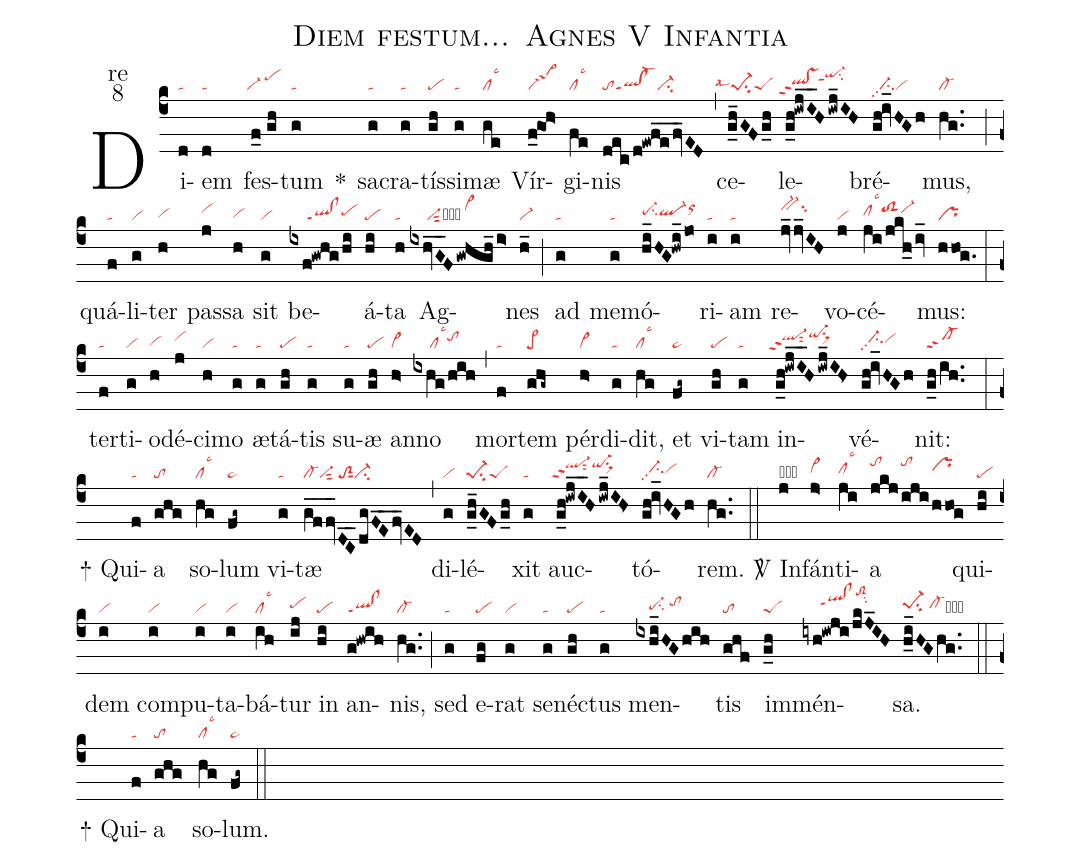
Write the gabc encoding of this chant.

name:Diem festum... Agnes V Infantia;
office-part:re;
mode:8;
nabc-lines:1;
%%
(c4) Di(d|ta)em(d|ta) fes(f_0//gh|`vi-/pehj)tum(g|ta) <sp>*</sp>() sa(g|ta)cra(g|ta)tís(gh|pe)si(g|ta)mæ(ge|cllsc3) Vír(f_0@goh>|sa->1)gi(fe|cllsc3)nis(dec/d!ewfe__/fv_ED|toql!cl-ppt1ci-) (,) ce(g_h_GFg_h|````pe-1su2lsal4peS)le(g_h!iwjI__H/iwj_IH|``qlhh!vshhppt2`qi-hkppt1su2)bré(gh!iv_HGh|//ci-pp2vi)mus,(hg..|cl-) (;) quá(f|ta)li(g|vi)ter(h|vihg) pas(j|vihi)sa(h|vihg) sit(g|vi) be(ixf!gwhg/hi|/////ql!clppt1pehh)á(hi|pe)ta(h|ta) Ag(ixhvG__F/gwhgh_/i>|/////vi-sut2qi!po-1/vi>hj)nes(h_|vi-) (;) ad(g|ta) me(g|ta)mó(hi_HG!hwi_/jo|pe-hhsu2ql-hhorhj)ri(i|ta)am(i|ta) re(jv_jv_IH|bv-hjsu2)vo(j|vi)cé(ji/jkh_/iv_|clhhlsc3toS2hivi-hi)mus:(hhog.|pr) (:) ter(f|ta)ti(g|vi)o(h|vihg)dé(j|vihi)ci(h|vi)mo(g|ta) æ(g|ta)tá(gh|pe)tis(g|ta) su(g|ta)æ(gh|pe) an(h>|vi>)no(ixhg/hih|/////cllsc3tohi) (,) mor(f|ta)tem(ghg~|pe>) pér(h>|vi>)di(g|ta)dit,(hg|cllsc3) et(fg~|pe~) vi(gh|pe)tam(g|ta) in(g_h!iwjI__H/iwj_IH>|``ql-hippt2sut2qi-hjsu1sux1)vé(gh!iv_HGh|//ci-hhpp2vihh)nit:(g_h/ih..|cl-ppt2) (:)

<sp>+</sp> Qui(f|ta)a(ghg|to) so(hg|cllsc3)lum(fg~|pe~) vi(g|ta)tæ(gf__fvDC___dgFE__fv_ED|cl-vi-sut2/toS2sut1ci-) (,) di(g|vi)lé(g_h_GFg_h|pe-1su2peS)xit(g|ta) auc(g_h!iwjI__H/iwj_IH>|`ql-hjppt2sut2qi-hjsu1sux1)tó(gh!iv_HGh|//ci-hhpp2vihh)rem.(hg..|cl-) (::)

<sp>V/</sp> In(j|obvihh)fán(j>|vi>hh)ti(ji|clhhlsc3)a(jkj|tohk|iji|tohk|hhog|prhi) qui(hi|pe)dem(i|vi) com(i|vi)pu(i|vi)ta(i|vi)bá(ih|cllsc3)tur(ij|pehh) in(hi|pe) an(g!hwih|ql!clppt1)nis,(hg..|cl-) (;) sed(g|ta) e(fg|pe)rat(g|vi) se(g|ta)néc(gh|pe)tus(g|ta) men(ixhi_HGhih|////pe-hgsu2/tohi)tis(ghf|to) im(g_h|peS)mén(iyh!iwji/jkJ_IH|/////qlhi!clhippt1toS2hmsu2)sa.(h_i_HGhg..|pe-1hhsu2/cl-hhcb) (::)

<sp>+</sp> Qui(f|ta)a(ghg|to) so(hg|cllsc3)lum.(fg~|pe~) (::)
